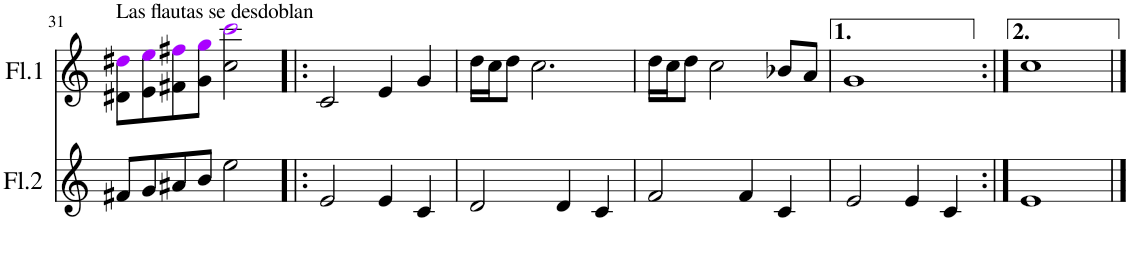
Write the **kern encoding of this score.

**kern	**kern
*part2	*part1
*staff2	*staff1
*I"Flauta 2	*I"Flauta 1
*I'Fl.2	*I'Fl.1
!!LO:PB:g=z
*clefG2	*clefG2
*k[]	*k[]
*M4/4	*M4/4
=31	=31
!	!LO:TX:a:t=Las flautas se desdoblan
8f#X/L	8d#X\ 8dd#Xi\L
8g/	8e\ 8eei\
8a#X/	8f#X\ 8ff#Xi\
8b/J	8g\ 8ggi\J
2ee\	2cc\ 2ccci\
=32!|:	=32!|:
2e/	2c/
4e/	4e/
4c/	4g/
=33	=33
2d/	16dd\LL
.	16cc\J
.	8dd\J
.	2.cc\
4d/	.
4c/	.
=34	=34
2f/	16dd\LL
.	16cc\J
.	8dd\J
.	2cc\
4f/	.
4c/	8b-X/L
.	8a/J
=35	=35
2e/	1g
4e/	.
4c/	.
=36:|!	=36:|!
1e	1cc
==	==
*-	*-
